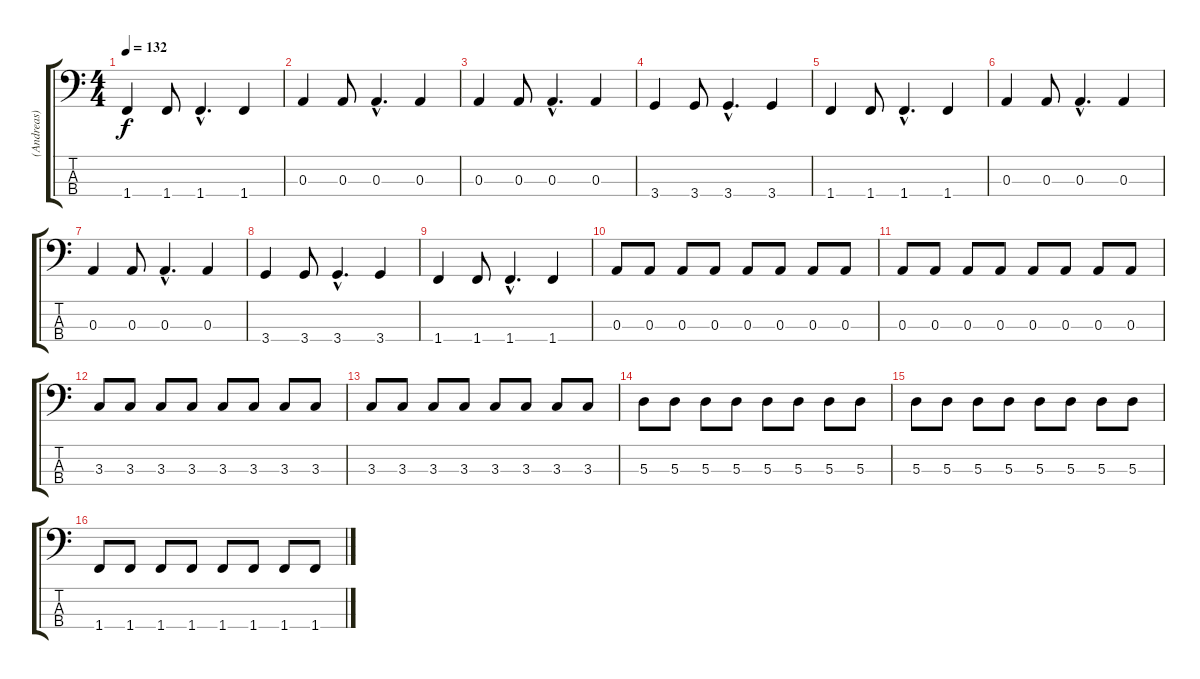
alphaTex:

\track ("(Andreas) Bass" "(Andreas) ") {instrument electricbassfinger}
\staff {score tabs}
\tuning (G2 D2 A1 E1) {hide}
\ts (4 4)
\tempo 132
\clef f4
\ks c
1.4.4{dy f} 1.4.8 1.4{hac}.4{d} 1.4.4 |
0.3.4 0.3.8 0.3{hac}.4{d} 0.3.4 |
0.3.4 0.3.8 0.3{hac}.4{d} 0.3.4 |
3.4.4 3.4.8 3.4{hac}.4{d} 3.4.4 |
1.4.4 1.4.8 1.4{hac}.4{d} 1.4.4 |
0.3.4 0.3.8 0.3{hac}.4{d} 0.3.4 |
0.3.4 0.3.8 0.3{hac}.4{d} 0.3.4 |
3.4.4 3.4.8 3.4{hac}.4{d} 3.4.4 |
1.4.4 1.4.8 1.4{hac}.4{d} 1.4.4 |
0.3.8 0.3.8 0.3.8 0.3.8 0.3.8 0.3.8 0.3.8 0.3.8 |
0.3.8 0.3.8 0.3.8 0.3.8 0.3.8 0.3.8 0.3.8 0.3.8 |
3.3.8 3.3.8 3.3.8 3.3.8 3.3.8 3.3.8 3.3.8 3.3.8 |
3.3.8 3.3.8 3.3.8 3.3.8 3.3.8 3.3.8 3.3.8 3.3.8 |
5.3.8 5.3.8 5.3.8 5.3.8 5.3.8 5.3.8 5.3.8 5.3.8 |
5.3.8 5.3.8 5.3.8 5.3.8 5.3.8 5.3.8 5.3.8 5.3.8 |
1.4.8 1.4.8 1.4.8 1.4.8 1.4.8 1.4.8 1.4.8 1.4.8
